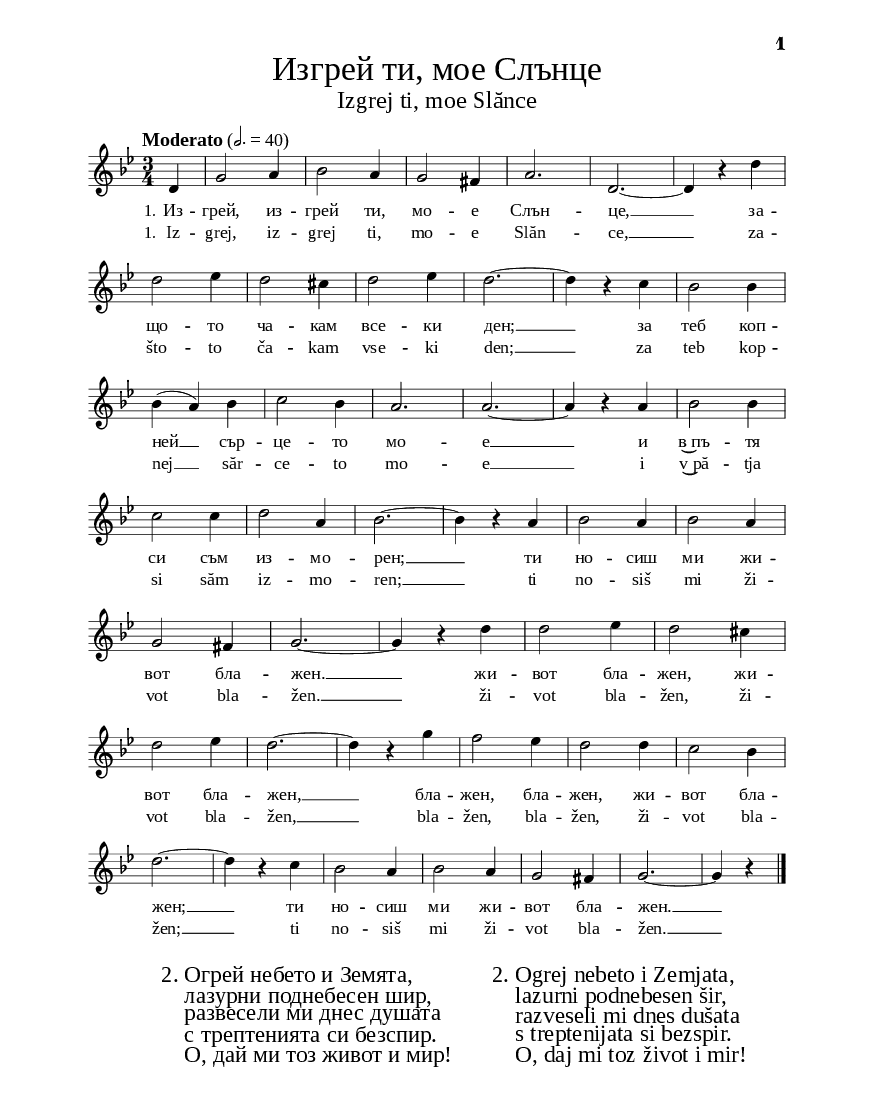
\version "2.24.4"

% include paper part and global functions
\include "include/globals.ily"

\bookpart {

  \label #'ref030
  \tocItem \markup "Изгрей ти, мое Слънце – Izgrej ti, moe Slănce"
  \include "include/bookpart-paper.ily"
  \score {
    \include "include/score-layout.ily"

    \new Voice \absolute {
      \clef treble
      \key g \minor
      \time 3/4
      \tempoFunc "Moderato" 2. "40"
      \autoBeamOff
      \partial 4

      d'4 | g'2 a'4 | bes'2 a'4 | g'2 fis'4 | a'2. | d'2. ~ | d'4 r d'' \break
      d''2 es''4 | d''2 cis''4 | d''2 es''4 | d''2. ~ | d''4 r c'' | bes'2 bes'4 \break |
      bes'4 ( a' ) bes' | c''2 bes'4 | a'2. | a'2. ~ | a'4 r a' |  bes'2 bes'4 \break |
      c''2 c''4 | d''2 a'4 |  bes'2. ~ |  bes'4 r a' |  bes'2 a'4 |  bes'2 a'4 \break |
      g'2 fis'4 | g'2. ~ | g'4 r d'' | d''2 es''4 | d''2 cis''4 \break |
      d''2 es''4 | d''2. ~ | d''4 r g'' | f''2 es''4 | d''2 d''4 | c''2 bes'4 \break |
      d''2.~ | d''4 r c'' | bes'2 a'4 | bes'2 a'4 | g'2 fis'4 | g'2.~ | g'4 r4 \bar "|."\break
    }


    \addlyrics {
      \set stanza = "1." Из -- грей,
      из -- грей ти, мо -- е Слън -- це, __  за -- що --
      то ча -- кам все -- ки ден; __ за теб коп -- ней __ сър -- це -- то мо -- е __ и в~пъ -- тя си съм из
      -- мо -- рен; __  ти но -- сиш ми жи -- вот бла --
      жен.  __ жи -- вот бла -- жен, жи -- вот бла -- жен, __
      бла -- жен, бла -- жен, жи -- вот бла -- жен; __ ти
      но -- сиш ми жи -- вот бла -- жен. __
    }
    \addlyrics {
      \set stanza = "1." Iz -- grej,
      iz -- grej ti, mo -- e Slăn -- ce, __  za -- što --
      to ča -- kam vse -- ki den; __ za teb kop -- nej __ săr -- ce -- to mo -- e __ i v~pă -- tja si săm iz
      -- mo -- ren; __  ti no -- siš mi ži -- vot bla --
      žen.  __ ži -- vot bla -- žen, ži -- vot bla -- žen, __
      bla -- žen, bla -- žen, ži -- vot bla -- žen; __ ti
      no -- siš mi ži -- vot bla -- žen. __
    }

    \header {
      title = \titleFunc "Изгрей ти, мое Слънце" "Izgrej ti, moe Slănce"
    }

    \midi{}

  } % score
  \markup \vspace #1
  \markup \abs-fontsize #11 {
    \hspace #10
    \override #`(baseline-skip . ,bgCoupletBaselineSkip)
    \column {
      \line {   2. Огрей небето и Земята,}

      \line {   "   "лазурни поднебесен шир,}

      \line {   "   "развесели ми днес душата}

      \line {   "   "с трептенията си безспир.}

      \line {   "   "О, дай ми тоз живот и мир!}

    }

    \hspace #5
    \override #`(baseline-skip . ,bgCoupletBaselineSkip)
    \column {


      \line {   2. Ogrej nebeto i Zemjata,}

      \line {   "   "lazurni podnebesen šir,}

      \line {   "   "razveseli mi dnes dušata}

      \line {   "   "s treptenijata si bezspir.}

      \line {   "   "O, daj mi toz život i mir!}

    } %column
  } % markup

  \pageBreak

  \markup \abs-fontsize #11 {
    \hspace #5
    \override #`(baseline-skip . ,bgCoupletBaselineSkip)
    \column {


      \line { "   " \italic {Припев:} }

      \line {   "   "Живот и мир, живот и мир,}

      \line {   "   "и мир, и мир, живот и мир,}

      \line {   "   "о, дай ми тоз живот и мир!}

      \vspace #0.5
      \line {   3. Единствено си ти, което}

      \line {   "   "изпълваш всичко със Любов}

      \line {   "   "и подновяваш всичко вехто;}

      \line {   "   "светът чрез теб ще бъде нов;}

      \line {   "   "ти вечно си свята Любов.}


      \vspace #0.5
      \line { "   " \italic {Припев:} }
      \line {   "   " Света Любов, света Любов,}

      \line {   "   "Любов, Любов, света Любов,}

      \line {   "   "ти вечно си света Любов.}
    }

    \hspace #5
    \override #`(baseline-skip . ,bgCoupletBaselineSkip)
    \column {

      \line { "   " \italic {Refrain:} }

      \line {   "   "Život i mir, život i mir,}

      \line {   "   "i mir, i mir, život i mir,}

      \line {   "   "o, daj mi toz život i mir!}

      \vspace #0.5
      \line {   3. Edinstveno si ti, koeto}

      \line {   "   "izpălvaš vsičko săs Ljubov}

      \line {   "   "i podnovjavaš vsičko vehto;}

      \line {   "   "svetăt črez teb šte băde nov;}

      \line {   "   "ti večno si svjata Ljubov.}


      \vspace #0.5
      \line { "   " \italic {Refrain:} }
      \line {   "   " Sveta Ljubov, sveta Ljubov,}

      \line {   "   "Ljubov, Ljubov, sveta Ljubov,}

      \line {   "   "ti večno si sveta Ljubov.}
    } %column
  } % markup

  \markup \vspace #3


  % include foreign translation(s) of the song
  \version "2.24.4"

\markup \fill-line { \fontsize #deTitleFontSize "Gehe auf, du, meine Sonne" }
\markup \null
\markup \null
\markup \abs-fontsize #11 \override #`(baseline-skip . ,bgCoupletBaselineSkip) {
  \fill-line {
    \hspace #0.1
    \column {
      \line {
        \bold "1."
        \column {
          "Geh auf, geh auf, du, meine Sonne,"
          "denn ich warte jeden Tag;"
          "nach dir sehnt sich mein Herz"
          "und auf meinem Weg bin ich ermüdet;"
          "Du bringst mir seliges Leben."
        }
      }
      \vspace #1
      \line{ \italic"    Refrain:"}
      %\vspace #0.3
      \line {
        "   "
        \column {
          "Seliges Leben, seliges Leben"
          "seliges, seliges, seliges Leben,"
          "du, der du mir das selige Leben bringst."
        }
      }
      \vspace #1
      \line {
        \bold "2."
        \column {
          "Erleuchte den Himmel und die Erde,"
          "azurblaue himmlische Weite;"
          "erfreue heute meine Seele"
          "mit deinen Schwingungen ohne Unterlass."
          "Oh, gib mir dieses Leben und Frieden!"
        }
      }
      \vspace #1
      \line{ \italic"    Refrain:"}
      %\vspace #0.3
      \line {
        "   "
        \column {
          "Leben und Frieden, Leben und Frieden,"
          "und Frieden, und Frieden, Leben und Frieden,"
          "oh, gib mir dieses Leben und Frieden!"
        }
      }

    }
    \hspace #0.1
    % adds horizontal spacing between columns
    \column {
      \line {
        \bold "3."
        \column {
          "Einzigartig bist du,"
          "die du alles mit Liebe erfüllst"
          "und alles Alte erneuerst;"
          "durch dich wird die Welt erneuert,"
          "du bist auf ewig heilige Liebe!"
        }
      }
   
      \vspace #1
      \line{ \italic"    Refrain:"}
      %\vspace #0.3
      \line {
        "   "
        \column {
        "Heilige Liebe, heilige Liebe,"
        "Liebe, Liebe, heilige Liebe,"
        "du bist auf ewig heilige Liebe."
        }
      }
      % adds vertical spacing between verses
    }\hspace #0.1
  }
}


} % bookpart
